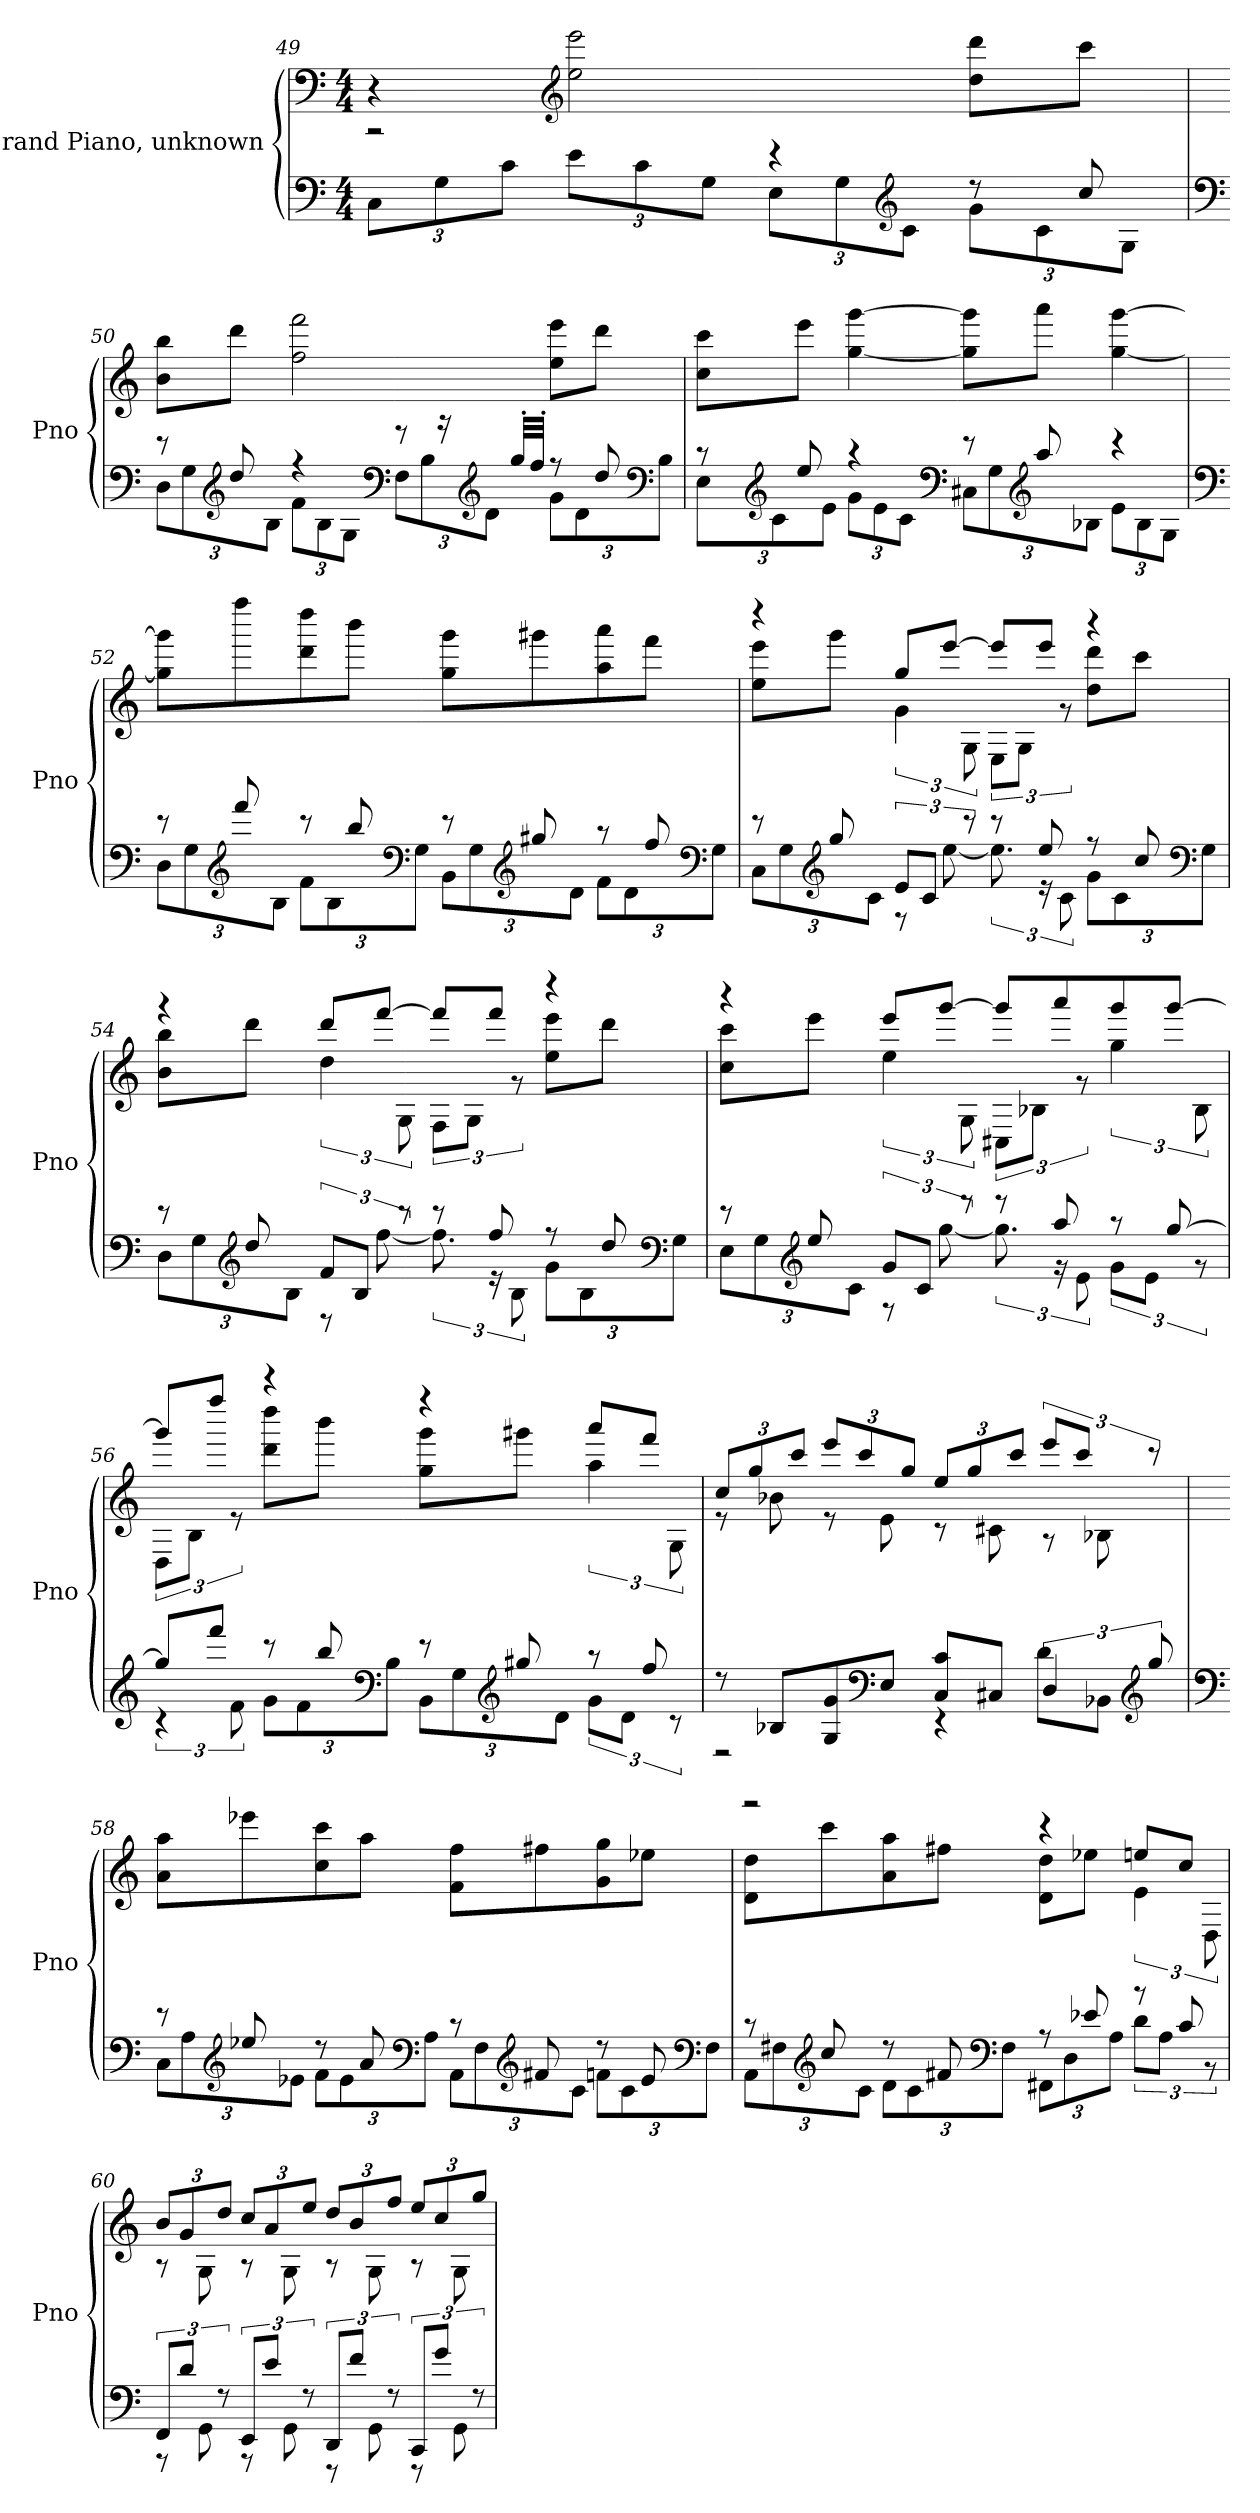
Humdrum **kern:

**kern	**kern
*part1	*part1
*staff2	*staff1
*I"Grand Piano, unknown	*
*I'Pno	*
!!LO:LB:g=z
*clefF4	*clefF4
*k[]	*k[]
*M4/4	*M4/4
=49	=49
*^	*
*	*Xbrackettup	*
2r	12C\L	4r
.	12G\	.
.	12c\J	.
*	*	*clefG2
.	12e\L	2ee\ 2eee\
.	12c\	.
.	12G\J	.
4r	12E\L	.
.	12G\	.
*clefG2	*	*
.	12c\J	.
8r	12g\L	8dd\ 8ddd\L
.	12c\	.
8cc/	.	8ccc\J
.	12G\J	.
=50	=50	=50
*clefF4	*	*
8r	12D\L	8b\ 8bb\L
.	12G\	.
*clefG2	*	*
8dd/	.	8ddd\J
.	12B\J	.
4r	12f\L	2ff\ 2fff\
.	12B\	.
.	12G\J	.
*clefF4	*	*
8r	12F\L	.
.	12B\	.
16r	.	.
*clefG2	*	*
.	12d\J	.
32gg'/LLL	.	.
32ff'/JJJ	.	.
8r	12g\L	8ee\ 8eee\L
.	12d\	.
8dd/	.	8ddd\J
*clefF4	*	*
.	12B\J	.
!!LO:PB:g=z
=51	=51	=51
8r	12E\L	8cc\ 8ccc\L
*clefG2	*	*
.	12c\	.
8ee/	.	8eee\J
.	12e\J	.
4r	12g\L	[4gg\ [4ggg\
.	12e\	.
.	12c\J	.
*clefF4	*	*
8r	12C#X\L	8gg\] 8ggg\]L
.	12G\	.
*clefG2	*	*
8aa/	.	8aaa\J
.	12B-X\J	.
4r	12e\L	[4gg\ [4ggg\
.	12B-\	.
.	12G\J	.
=52	=52	=52
*clefF4	*	*
8r	12D\L	8gg\] 8ggg\]L
.	12G\	.
*clefG2	*	*
8fff/	.	8ffff\
.	12B\J	.
8r	12f\L	8ddd\ 8dddd\
.	12B\	.
8bb/	.	8bbb\J
*clefF4	*	*
.	12G\J	.
8r	12BB\L	8gg\ 8ggg\L
.	12G\	.
*clefG2	*	*
8gg#X/	.	8ggg#X\
.	12d\J	.
8r	12f\L	8aa\ 8aaa\
.	12d\	.
8ff/	.	8fff\J
*clefF4	*	*
.	12G\J	.
!!LO:LB:g=z
=53	=53	=53
*	*	*^
8r	12C\L	4r	8ee\ 8eee\L
.	12G\	.	.
*clefG2	*	*	*
8gg/	.	.	8ggg\J
.	12c\J	.	.
*brackettup	*	*	*
12e/L	8r	8gg/L	6g\
12c/J	.	.	.
.	[8ee\	[8eee/J	.
12r	.	.	12G\
8r	12.ee\]	8eee/L]	12E\L
.	.	.	12G\J
8ee/	24r	8eee/J	.
.	12c\	.	12r
*	*Xbrackettup	*	*
8r	12g\L	4r	8dd\ 8ddd\L
.	12c\	.	.
8cc/	.	.	8ccc\J
*clefF4	*	*	*
.	12G\J	.	.
=54	=54	=54	=54
8r	12D\L	4r	8b\ 8bb\L
.	12G\	.	.
*clefG2	*	*	*
8dd/	.	.	8ddd\J
.	12B\J	.	.
*brackettup	*	*	*
12f/L	8r	8ddd/L	6dd\
12B/J	.	.	.
.	[8ff\	[8fff/J	.
12r	.	.	12G\
8r	12.ff\]	8fff/L]	12F\L
.	.	.	12G\J
8ff/	24r	8fff/J	.
.	12B\	.	12r
*	*Xbrackettup	*	*
8r	12g\L	4r	8ee\ 8eee\L
.	12B\	.	.
8dd/	.	.	8ddd\J
*clefF4	*	*	*
.	12G\J	.	.
!!LO:LB:g=z	!!
=55	=55	=55	=55
8r	12E\L	4r	8cc\ 8ccc\L
.	12G\	.	.
*clefG2	*	*	*
8ee/	.	.	8eee\J
.	12c\J	.	.
*brackettup	*	*	*
12g/L	8r	8eee/L	6ee\
12c/J	.	.	.
.	[8gg\	[8ggg/J	.
12r	.	.	12G\
8r	12.gg\]	8ggg/L]	12C#X\L
.	.	.	12B-X\J
8aa/	24r	8aaa/	.
.	12e\	.	12r
8r	12g\L	8ggg/	6gg\
.	12e\J	.	.
[8gg/	.	[8ggg/J	.
.	12r	.	12B-\
=56	=56	=56	=56
8gg/L]	6r	8ggg/L]	12D\L
.	.	.	12B\J
8fff/J	.	8ffff/J	.
.	12f\	.	12r
*	*Xbrackettup	*	*
8r	12g\L	4r	8ddd\ 8dddd\L
.	12f\	.	.
8bb/	.	.	8bbb\J
*clefF4	*	*	*
.	12B\J	.	.
8r	12BB\L	4r	8gg\ 8ggg\L
.	12G\	.	.
*clefG2	*	*	*
8gg#X/	.	.	8ggg#X\J
.	12d\J	.	.
*	*brackettup	*	*
8r	12g\L	8aaa/L	6aa\
.	12d\J	.	.
8ff/	.	8fff/J	.
.	12r	.	12G\
!!LO:LB:g=z	!!
=57	=57	=57	=57
*	*	*Xbrackettup	*
8r	2r	12cc/L	8r
.	.	12gg/	.
8B-X/L	.	.	8b-X\
.	.	12ccc/J	.
8G/ 8g/	.	12eee/L	8r
.	.	12ccc/	.
*clefF4	*	*	*
8E/J	.	.	8e\
.	.	12gg/J	.
8C/ 8c/L	4r	12ee/L	8r
.	.	12gg/	.
8C#X/J	.	.	8c#X\
.	.	12ccc/J	.
*	*	*brackettup	*
6D/	8d\L	12eee/L	8r
.	.	12ccc/J	.
.	8BB-X\J	.	8B-X\
*clefG2	*	*	*
12gg/	.	12r	.
*	*	*v	*v
!!LO:PB:g=z
=58	=58	=58
*clefF4	*	*
*	*Xbrackettup	*
8r	12C\L	8a\ 8aa\L
.	12A\	.
*clefG2	*	*
8ee-X/	.	8eee-X\
.	12e-X\J	.
8r	12f\L	8cc\ 8ccc\
.	12e-\	.
8a/	.	8aa\J
*clefF4	*	*
.	12A\J	.
8r	12AA\L	8f\ 8ff\L
.	12F\	.
*clefG2	*	*
8f#X/	.	8ff#X\
.	12c\J	.
8r	12fn\L	8g\ 8gg\
.	12c\	.
8e-/	.	8ee-X\J
*clefF4	*	*
.	12F\J	.
!!LO:LB:g=z
=59	=59	=59
*	*	*^
8r	12AA\L	2r	8d\ 8dd\L
.	12F#X\	.	.
*clefG2	*	*	*
8cc/	.	.	8ccc\
.	12c\J	.	.
8r	12d\L	.	8a\ 8aa\
.	12c\	.	.
8f#X/	.	.	8ff#X\J
*clefF4	*	*	*
.	12F#\J	.	.
8r	12FF#X\L	4r	8d\ 8dd\L
.	12D\	.	.
8e-X/	.	.	8ee-X\J
.	12A\J	.	.
*	*brackettup	*	*
8r	12d\L	8een/L	6e\
.	12A\J	.	.
8c/	.	8cc/J	.
.	12r	.	12D\
=60	=60	=60	=60
*	*	*Xbrackettup	*
12FF/L	8r	12b/L	8r
12d/J	.	12g/	.
.	8GG\	.	8G\
12r	.	12dd/J	.
12EE/L	8r	12cc/L	8r
12e/J	.	12a/	.
.	8GG\	.	8G\
12r	.	12ee/J	.
12DD/L	8r	12dd/L	8r
12f/J	.	12b/	.
.	8GG\	.	8G\
12r	.	12ff/J	.
12CC/L	8r	12ee/L	8r
12g/J	.	12cc/	.
.	8GG\	.	8G\
12r	.	12gg/J	.
*v	*v	*	*
*	*v	*v
=	=
*-	*-
